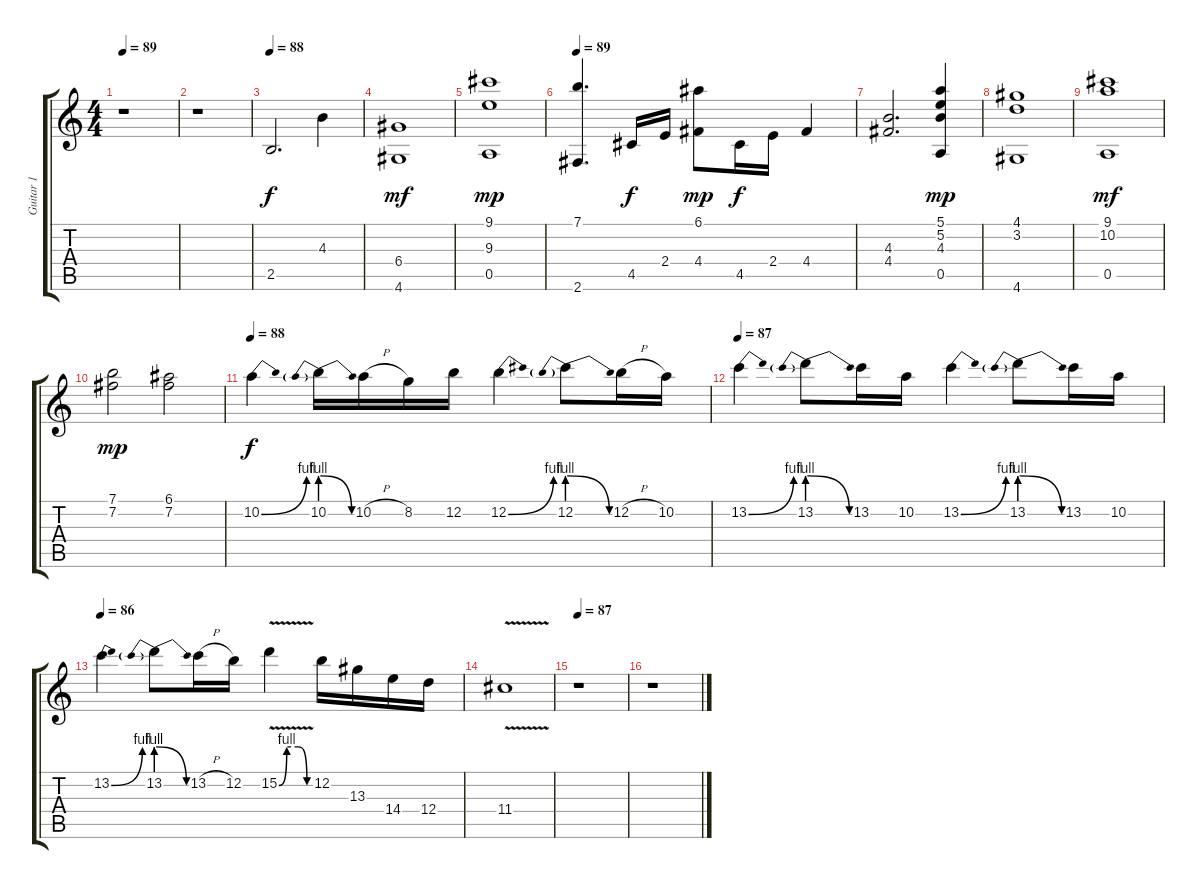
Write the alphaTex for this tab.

\track ("Guitar 1" "Guitar 1") {instrument overdrivenguitar}
\staff {score tabs}
\tuning (E4 B3 G3 D3 A2 E2) {hide}
\ts (4 4)
\tempo 89
\clef g2
\ks c
r.1{dy p} |
r.1 |
\tempo 88
2.5.2{d dy f} 4.3.4 |
(6.4 4.6).1{dy mf} |
(9.1 9.3 0.5).1{dy mp} |
\tempo 89
(7.1 2.6).4{d} 4.5.16{dy f} 2.4.16 (6.1 4.4).8{dy mp} 4.5.16{dy f} 2.4.16 4.4.4 |
(4.3 4.4).2{d} (5.1 5.2 4.3 0.5).4{dy mp} |
(4.1 3.2 4.6).1 |
(9.1 10.2 0.5).1{dy mf} |
(7.1 7.2).2{dy mp} (6.1 7.2).2 |
\tempo 88
10.2{be (bend 0 0 60 4)}.4{dy f} 10.2{be (prebendrelease 0 4 60 0)}.16 10.2{h}.16 8.2.16 12.2.16 12.2{be (bend 0 0 60 4)}.4 12.2{be (prebendrelease 0 4 60 0)}.8 12.2{h}.16 10.2.16 |
\tempo 87
13.2{be (bend 0 0 60 4)}.4 13.2{be (prebendrelease 0 4 60 0)}.8 13.2.16 10.2.16 13.2{be (bend 0 0 60 4)}.4 13.2{be (prebendrelease 0 4 60 0)}.8 13.2.16 10.2.16 |
\tempo 86
13.2{be (bend 0 0 60 4)}.4 13.2{be (prebendrelease 0 4 60 0)}.8 13.2{h}.16 12.2.16 15.2{be (custom 0 0 15 4 37 4 54 0 60 0) v}.4 12.2.16 13.3.16 14.4.16 12.4.16 |
11.4{v}.1 |
\tempo 87
r.1 |
r.1
